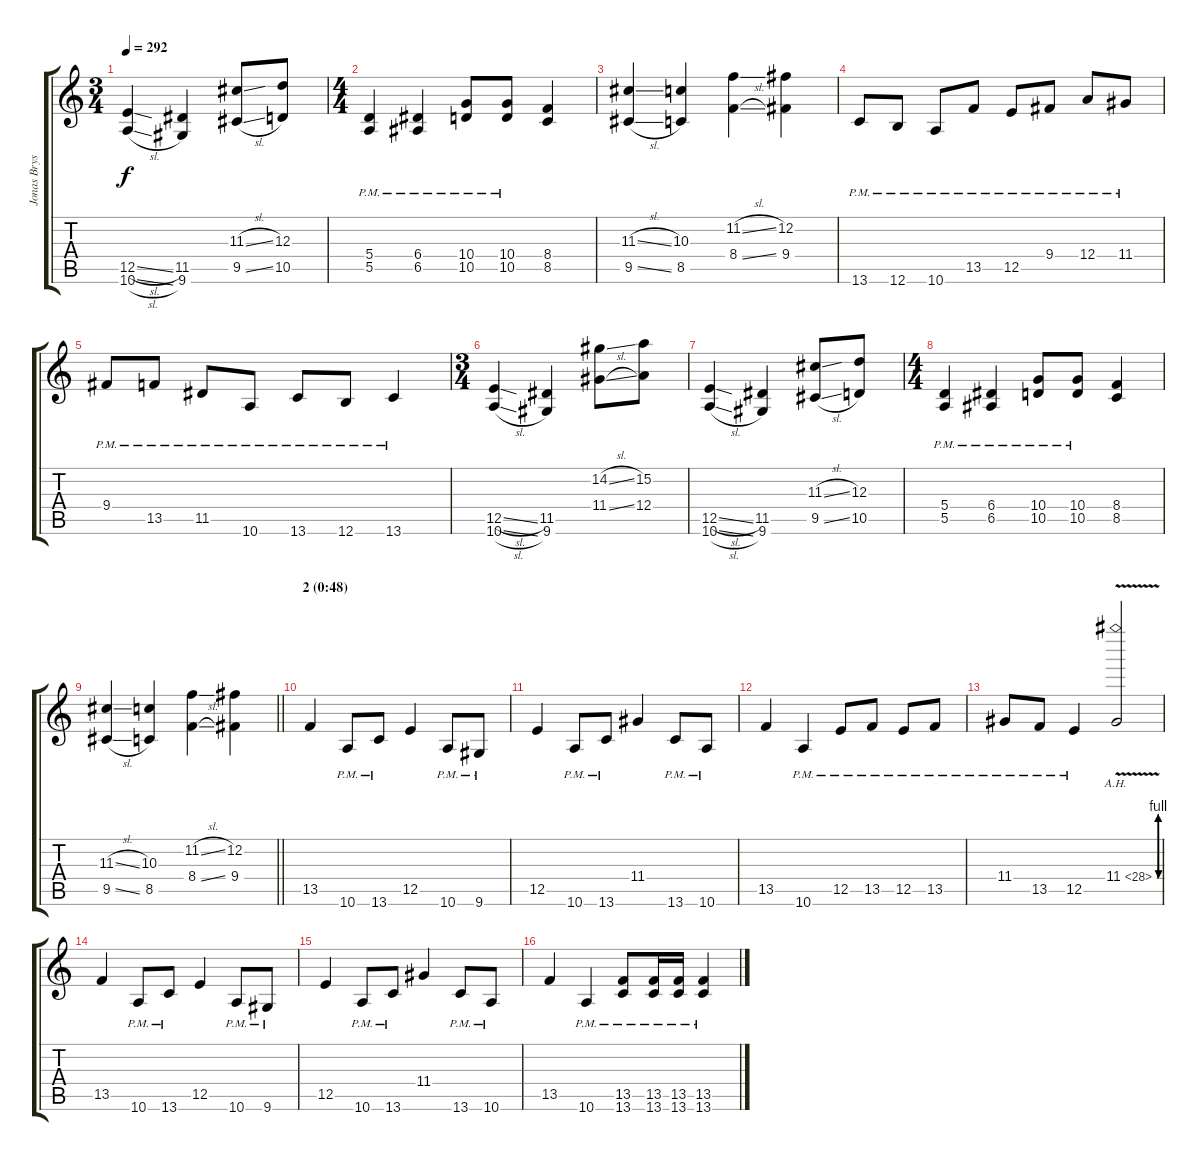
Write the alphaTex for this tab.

\track ("Jonas Bryssling (Left Guitar)" "Jonas Brys") {instrument overdrivenguitar}
\staff {score tabs}
\tuning (B3 Gb3 D3 A2 E2 B1) {hide}
\ts (3 4)
\tempo 292
\clef g2
\ks c
(12.5{sl} 10.6{sl}).4{dy f} (11.5 9.6).4 (11.3{sl} 9.5{sl}).8 (12.3 10.5).8 |
\ts (4 4)
(5.4{pm} 5.5{pm}).4 (6.4{pm} 6.5{pm}).4 (10.4{pm} 10.5{pm}).8 (10.4{pm} 10.5{pm}).8 (8.4 8.5).4 |
(11.3{sl} 9.5{sl}).4 (10.3 8.5).4 (11.2{sl} 8.4{sl}).4 (12.2 9.4).4 |
13.6{pm}.8 12.6{pm}.8 10.6{pm}.8 13.5{pm}.8 12.5{pm}.8 9.4{pm}.8 12.4{pm}.8 11.4{pm}.8 |
9.4{pm}.8 13.5{pm}.8 11.5{pm}.8 10.6{pm}.8 13.6{pm}.8 12.6{pm}.8 13.6{pm}.4 |
\ts (3 4)
(12.5{sl} 10.6{sl}).4 (11.5 9.6).4 (14.2{sl} 11.4{sl}).8 (15.2 12.4).8 |
(12.5{sl} 10.6{sl}).4 (11.5 9.6).4 (11.3{sl} 9.5{sl}).8 (12.3 10.5).8 |
\ts (4 4)
(5.4{pm} 5.5{pm}).4 (6.4{pm} 6.5{pm}).4 (10.4{pm} 10.5{pm}).8 (10.4{pm} 10.5{pm}).8 (8.4 8.5).4 |
\barLineRight lightlight
(11.3{sl} 9.5{sl}).4 (10.3 8.5).4 (11.2{sl} 8.4{sl}).4 (12.2 9.4).4 |
\section ("" "2 (0:48)")
13.5.4 10.6{pm}.8 13.6{pm}.8 12.5.4 10.6{pm}.8 9.6{pm}.8 |
12.5.4 10.6{pm}.8 13.6{pm}.8 11.4.4 13.6{pm}.8 10.6{pm}.8 |
13.5.4 10.6{pm}.4 12.5{pm}.8 13.5{pm}.8 12.5{pm}.8 13.5{pm}.8 |
11.4{pm}.8 13.5{pm}.8 12.5{pm}.4 11.4{be (custom 0 0 16 0 30 0 45 4 60 0) ah 17 v}.2 |
13.5.4 10.6{pm}.8 13.6{pm}.8 12.5.4 10.6{pm}.8 9.6{pm}.8 |
12.5.4 10.6{pm}.8 13.6{pm}.8 11.4.4 13.6{pm}.8 10.6{pm}.8 |
13.5.4 10.6{pm}.4 (13.5{pm} 13.6{pm}).8 (13.5{pm} 13.6{pm}).16 (13.5{pm} 13.6{pm}).16 (13.5{pm} 13.6{pm}).4
